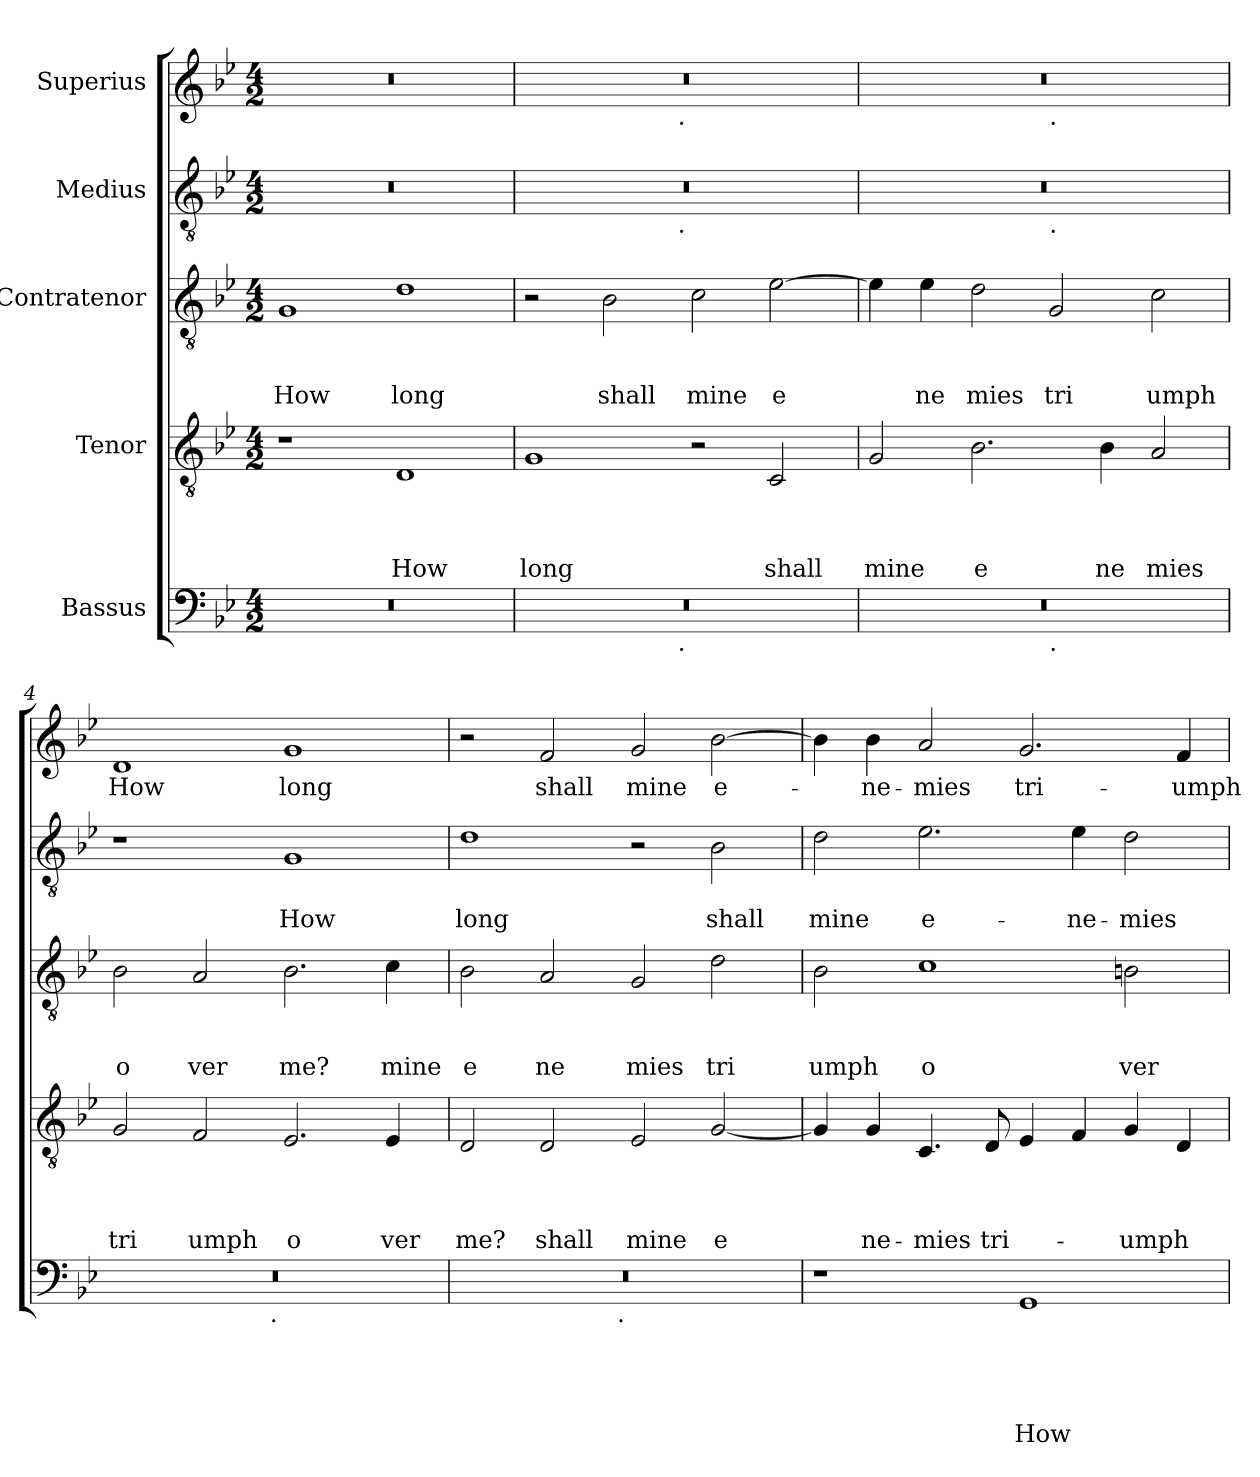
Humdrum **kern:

**kern	**text	**text	**text	**text	**text	**kern	**text	**text	**text	**text	**kern	**text	**text	**text	**kern	**text	**text	**kern	**text
*part5	*part5	*part5	*part5	*part5	*part5	*part4	*part4	*part4	*part4	*part4	*part3	*part3	*part3	*part3	*part2	*part2	*part2	*part1	*part1
*staff5	*staff5	*staff5	*staff5	*staff5	*staff5	*staff4	*staff4	*staff4	*staff4	*staff4	*staff3	*staff3	*staff3	*staff3	*staff2	*staff2	*staff2	*staff1	*staff1
*I"Bassus	*	*	*	*	*	*I"Tenor	*	*	*	*	*I"Contratenor	*	*	*	*I"Medius	*	*	*I"Superius	*
*clefF4	*	*	*	*	*	*clefGv2	*	*	*	*	*clefGv2	*	*	*	*clefGv2	*	*	*clefG2	*
*k[b-e-]	*	*	*	*	*	*k[b-e-]	*	*	*	*	*k[b-e-]	*	*	*	*k[b-e-]	*	*	*k[b-e-]	*
*B-:	*	*	*	*	*	*B-:	*	*	*	*	*B-:	*	*	*	*B-:	*	*	*B-:	*
*M4/2	*	*	*	*	*	*M4/2	*	*	*	*	*M4/2	*	*	*	*M4/2	*	*	*M4/2	*
=1	=1	=1	=1	=1	=1	=1	=1	=1	=1	=1	=1	=1	=1	=1	=1	=1	=1	=1	=1
!	!	!	!	!	!	!	!	!	!	!	!	!	!	!LO:LY:b	!	!	!	!	!
0r	.	.	.	.	.	1r	.	.	.	.	1G	.	.	How	0r	.	.	0r	.
!	!	!	!	!	!	!	!	!	!	!LO:LY:b	!	!	!	!LO:LY:b	!	!	!	!	!
.	.	.	.	.	.	1D	.	.	.	How	1d	.	.	long	.	.	.	.	.
=2	=2	=2	=2	=2	=2	=2	=2	=2	=2	=2	=2	=2	=2	=2	=2	=2	=2	=2	=2
!	!	!	!	!	!	!	!	!	!	!LO:LY:b	!	!	!	!	!	!	!	!	!
*^	*	*	*	*	*	*	*	*	*	*	*	*	*	*	*^	*	*	*^	*
0r	2ryy	.	.	.	.	.	1G	.	.	.	long	2r	.	.	.	0r	2ryy	.	.	0r	2ryy	.
!	!	!	!	!	!	!	!	!	!	!	!	!	!	!	!LO:LY:b	!	!	!	!	!	!	!
.	4...ryy	.	.	.	.	.	.	.	.	.	.	2B-\	.	.	shall	.	4...ryy	.	.	.	4...ryy	.
!	!	!	!	!	!	!	!	!	!	!	!	!	!	!	!	!	!	!	!	!	!LO:TX:b:t=.	!
!	!	!	!	!	!	!	!	!	!	!	!	!	!	!	!	!	!LO:TX:b:t=.	!	!	!	!	!
!	!LO:TX:b:t=.	!	!	!	!	!	!	!	!	!	!	!	!	!	!	!	!	!	!	!	!	!
.	1ryy	.	.	.	.	.	.	.	.	.	.	.	.	.	.	.	1ryy	.	.	.	1ryy	.
!	!	!	!	!	!	!	!	!	!	!	!	!	!	!	!LO:LY:b	!	!	!	!	!	!	!
.	.	.	.	.	.	.	2r	.	.	.	.	2c\	.	.	mine	.	.	.	.	.	.	.
!	!	!	!	!	!	!	!	!	!	!	!LO:LY:b	!	!	!	!LO:LY:b	!	!	!	!	!	!	!
.	.	.	.	.	.	.	2C/	.	.	.	shall	[>2e-\	.	.	e	.	.	.	.	.	.	.
.	32ryy	.	.	.	.	.	.	.	.	.	.	.	.	.	.	.	32ryy	.	.	.	32ryy	.
=3	=3	=3	=3	=3	=3	=3	=3	=3	=3	=3	=3	=3	=3	=3	=3	=3	=3	=3	=3	=3	=3	=3
!	!	!	!	!	!	!	!	!	!	!	!LO:LY:b	!	!	!	!	!	!	!	!	!	!	!
0r	1ryy	.	.	.	.	.	2G/	.	.	.	mine	4e-\]	.	.	.	0r	1ryy	.	.	0r	1ryy	.
!	!	!	!	!	!	!	!	!	!	!	!	!	!	!	!LO:LY:b	!	!	!	!	!	!	!
.	.	.	.	.	.	.	.	.	.	.	.	4e-\	.	.	ne	.	.	.	.	.	.	.
!	!	!	!	!	!	!	!	!	!	!	!LO:LY:b	!	!	!	!LO:LY:b	!	!	!	!	!	!	!
.	.	.	.	.	.	.	2.B-\	.	.	.	e	2d\	.	.	mies	.	.	.	.	.	.	.
!	!	!	!	!	!	!	!	!	!	!	!	!	!	!	!	!	!	!	!	!	!LO:TX:b:t=.	!
!	!	!	!	!	!	!	!	!	!	!	!	!	!	!	!	!	!LO:TX:b:t=.	!	!	!	!	!
!	!LO:TX:b:t=.	!	!	!	!	!	!	!	!	!	!	!	!	!	!	!	!	!	!	!	!	!
!	!	!	!	!	!	!	!	!	!	!	!	!	!	!	!LO:LY:b	!	!	!	!	!	!	!
.	1ryy	.	.	.	.	.	.	.	.	.	.	2G/	.	.	tri	.	1ryy	.	.	.	1ryy	.
!	!	!	!	!	!	!	!	!	!	!	!LO:LY:b	!	!	!	!	!	!	!	!	!	!	!
.	.	.	.	.	.	.	4B-\	.	.	.	ne	.	.	.	.	.	.	.	.	.	.	.
!	!	!	!	!	!	!	!	!	!	!	!LO:LY:b	!	!	!	!LO:LY:b	!	!	!	!	!	!	!
.	.	.	.	.	.	.	2A/	.	.	.	mies	2c\	.	.	umph	.	.	.	.	.	.	.
=4	=4	=4	=4	=4	=4	=4	=4	=4	=4	=4	=4	=4	=4	=4	=4	=4	=4	=4	=4	=4	=4	=4
!	!	!	!	!	!	!	!	!	!	!	!LO:LY:b	!	!	!	!LO:LY:b	!	!	!	!	!	!	!LO:LY:b
*	*	*	*	*	*	*	*	*	*	*	*	*	*	*	*	*v	*v	*	*	*	*	*
*	*	*	*	*	*	*	*	*	*	*	*	*	*	*	*	*	*	*	*v	*v	*
0r	2ryy	.	.	.	.	.	2G/	.	.	.	tri	2B-\	.	.	o	1r	.	.	1d	How
!	!	!	!	!	!	!	!	!	!	!	!LO:LY:b	!	!	!	!LO:LY:b	!	!	!	!	!
.	4...ryy	.	.	.	.	.	2F/	.	.	.	umph	2A/	.	.	ver	.	.	.	.	.
!	!LO:TX:b:t=.	!	!	!	!	!	!	!	!	!	!	!	!	!	!	!	!	!	!	!
.	1ryy	.	.	.	.	.	.	.	.	.	.	.	.	.	.	.	.	.	.	.
!	!	!	!	!	!	!	!	!	!	!	!LO:LY:b	!	!	!	!LO:LY:b	!	!	!LO:LY:b	!	!LO:LY:b
.	.	.	.	.	.	.	2.E-/	.	.	.	o	2.B-\	.	.	me?	1G	.	How	1g	long
!	!	!	!	!	!	!	!	!	!	!	!LO:LY:b	!	!	!	!LO:LY:b	!	!	!	!	!
.	.	.	.	.	.	.	4E-/	.	.	.	ver	4c\	.	.	mine	.	.	.	.	.
.	32ryy	.	.	.	.	.	.	.	.	.	.	.	.	.	.	.	.	.	.	.
=5	=5	=5	=5	=5	=5	=5	=5	=5	=5	=5	=5	=5	=5	=5	=5	=5	=5	=5	=5	=5
!	!	!	!	!	!	!	!	!	!	!	!LO:LY:b	!	!	!	!LO:LY:b	!	!	!LO:LY:b	!	!
0r	2ryy	.	.	.	.	.	2D/	.	.	.	me?	2B-\	.	.	e	1d	.	long	2r	.
!	!	!	!	!	!	!	!	!	!	!	!LO:LY:b	!	!	!	!LO:LY:b	!	!	!	!	!LO:LY:b
.	4...ryy	.	.	.	.	.	2D/	.	.	.	shall	2A/	.	.	ne	.	.	.	2f/	shall
!	!LO:TX:b:t=.	!	!	!	!	!	!	!	!	!	!	!	!	!	!	!	!	!	!	!
.	1ryy	.	.	.	.	.	.	.	.	.	.	.	.	.	.	.	.	.	.	.
!	!	!	!	!	!	!	!	!	!	!	!LO:LY:b	!	!	!	!LO:LY:b	!	!	!	!	!LO:LY:b
.	.	.	.	.	.	.	2E-/	.	.	.	mine	2G/	.	.	mies	2r	.	.	2g/	mine
!	!	!	!	!	!	!	!	!	!	!	!LO:LY:b	!	!	!	!LO:LY:b	!	!	!LO:LY:b	!	!LO:LY:b
.	.	.	.	.	.	.	[<2G/	.	.	.	e	2d\	.	.	tri	2B-\	.	shall	[<2b-\	e-
.	32ryy	.	.	.	.	.	.	.	.	.	.	.	.	.	.	.	.	.	.	.
!!LO:LB:g=z
=6	=6	=6	=6	=6	=6	=6	=6	=6	=6	=6	=6	=6	=6	=6	=6	=6	=6	=6	=6	=6
!	!	!	!	!	!	!	!	!	!	!	!	!	!	!	!LO:LY:b	!	!	!LO:LY:b	!	!
*v	*v	*	*	*	*	*	*	*	*	*	*	*	*	*	*	*	*	*	*	*
1r	.	.	.	.	.	4G/]	.	.	.	.	2B-\	.	.	umph	2d\	.	mine	4b-\]	.
!	!	!	!	!	!	!	!	!	!	!LO:LY:b	!	!	!	!	!	!	!	!	!LO:LY:b
.	.	.	.	.	.	4G/	.	.	.	ne-	.	.	.	.	.	.	.	4b-\	-ne-
!	!	!	!	!	!	!	!	!	!	!LO:LY:b	!	!	!	!LO:LY:b	!	!	!LO:LY:b	!	!LO:LY:b
.	.	.	.	.	.	4.C/	.	.	.	-mies	1c	.	.	o	2.e-\	.	e-	2a/	-mies
!	!	!	!	!	!	!	!	!	!	!LO:LY:b	!	!	!	!	!	!	!	!	!
.	.	.	.	.	.	8D/	.	.	.	tri-	.	.	.	.	.	.	.	.	.
!	!	!	!	!	!LO:LY:b	!	!	!	!	!	!	!	!	!	!	!	!	!	!LO:LY:b
1GG	.	.	.	.	How	4E-/	.	.	.	.	.	.	.	.	.	.	.	2.g/	tri-
!	!	!	!	!	!	!	!	!	!	!	!	!	!	!	!	!	!LO:LY:b	!	!
.	.	.	.	.	.	4F/	.	.	.	.	.	.	.	.	4e-\	.	-ne-	.	.
!	!	!	!	!	!	!	!	!	!	!LO:LY:b	!	!	!	!LO:LY:b	!	!	!LO:LY:b	!	!
.	.	.	.	.	.	4G/	.	.	.	-umph	2B\	.	.	ver	2d\	.	-mies	.	.
!	!	!	!	!	!	!	!	!	!	!	!	!	!	!	!	!	!	!	!LO:LY:b
.	.	.	.	.	.	4D/	.	.	.	.	.	.	.	.	.	.	.	4f/	-umph
=	=	=	=	=	=	=	=	=	=	=	=	=	=	=	=	=	=	=	=
*-	*-	*-	*-	*-	*-	*-	*-	*-	*-	*-	*-	*-	*-	*-	*-	*-	*-	*-	*-
